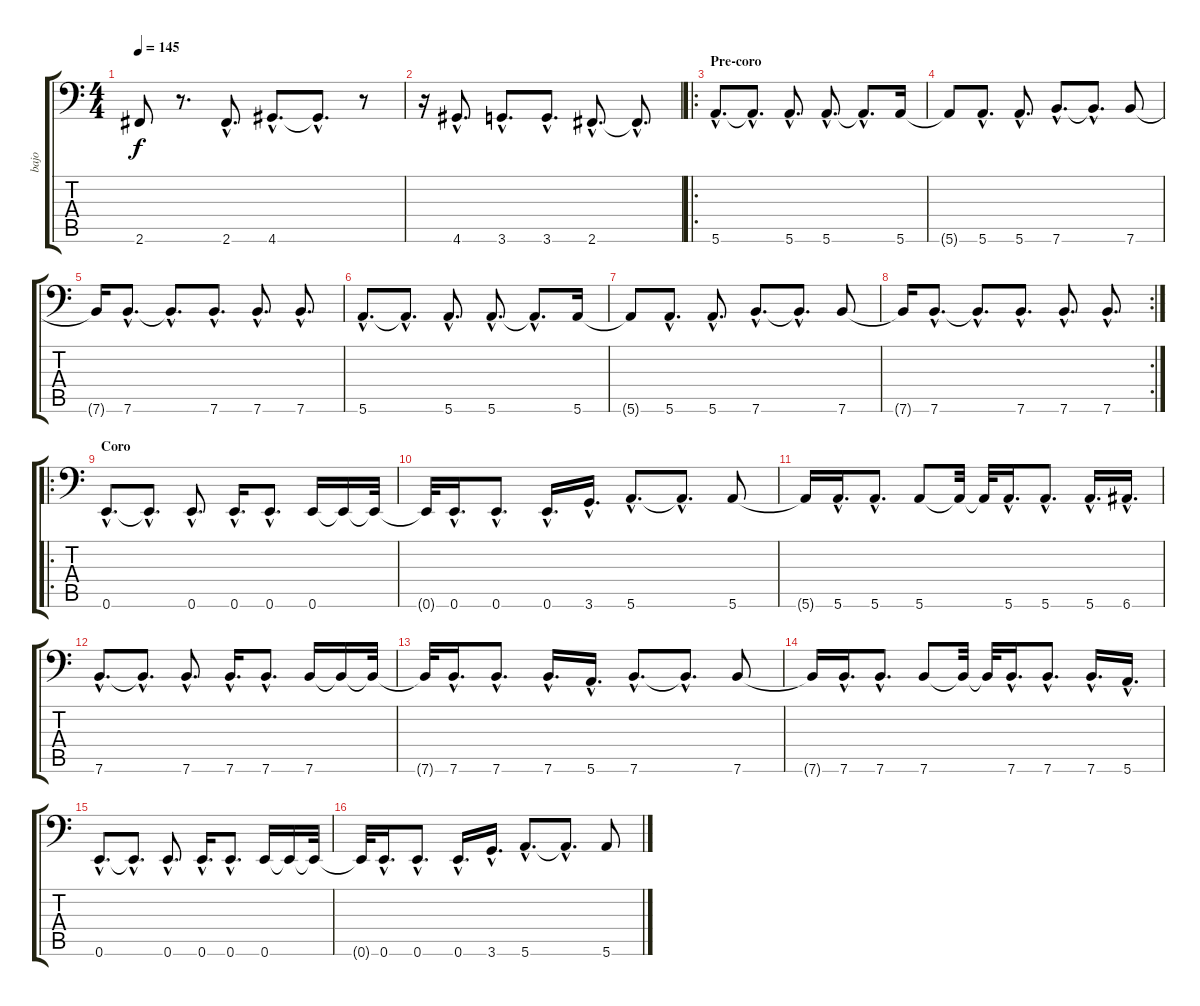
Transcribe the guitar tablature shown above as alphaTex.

\track ("bajo" "bajo") {instrument electricbassfinger}
\staff {score tabs}
\tuning (E3 B2 G2 D2 A1 E1) {hide}
\ts (4 4)
\tempo 145
\clef f4
\ks c
2.6{t}.8{dy f} r.8{d} 2.6{hac}.8{d} 4.6{hac}.8{d} 4.6{hac t}.8{d} r.8 |
r.16 4.6{hac}.8{d} 3.6{hac}.8{d} 3.6{hac}.8{d} 2.6{hac}.8{d} 2.6{hac t}.8{d} |
\ro
\section ("" "Pre-coro")
5.6{hac}.8{d} 5.6{hac t}.8{d} 5.6{hac}.8{d} 5.6{hac}.8{d} 5.6{hac t}.8{d} 5.6.16 |
5.6{t}.8 5.6{hac}.8{d} 5.6{hac}.8{d} 7.6{hac}.8{d} 7.6{hac t}.8{d} 7.6.8 |
7.6{t}.16 7.6{hac}.8{d} 7.6{hac t}.8{d} 7.6{hac}.8{d} 7.6{hac}.8{d} 7.6{hac}.8{d} |
5.6{hac}.8{d} 5.6{hac t}.8{d} 5.6{hac}.8{d} 5.6{hac}.8{d} 5.6{hac t}.8{d} 5.6.16 |
5.6{t}.8 5.6{hac}.8{d} 5.6{hac}.8{d} 7.6{hac}.8{d} 7.6{hac t}.8{d} 7.6.8 |
\rc 2
7.6{t}.16 7.6{hac}.8{d} 7.6{hac t}.8{d} 7.6{hac}.8{d} 7.6{hac}.8{d} 7.6{hac}.8{d} |
\ro
\section ("" "Coro")
0.6{hac}.8{d} 0.6{hac t}.8{d} 0.6{hac}.8{d} 0.6{hac}.16{d} 0.6{hac}.8{d} 0.6.16 0.6{t}.16 0.6{t}.32 |
0.6{t}.32 0.6{hac}.16{d} 0.6{hac}.8{d} 0.6{hac}.16{d} 3.6{hac}.16{d} 5.6{hac}.8{d} 5.6{hac t}.8{d} 5.6.8 |
5.6{t}.16 5.6{hac}.16{d} 5.6{hac}.8{d} 5.6.8 5.6{t}.32 5.6{t}.32 5.6{hac}.16{d} 5.6{hac}.8{d} 5.6{hac}.16{d} 6.6{hac}.16{d} |
7.6{hac}.8{d} 7.6{hac t}.8{d} 7.6{hac}.8{d} 7.6{hac}.16{d} 7.6{hac}.8{d} 7.6.16 7.6{t}.16 7.6{t}.32 |
7.6{t}.32 7.6{hac}.16{d} 7.6{hac}.8{d} 7.6{hac}.16{d} 5.6{hac}.16{d} 7.6{hac}.8{d} 7.6{hac t}.8{d} 7.6.8 |
7.6{t}.16 7.6{hac}.16{d} 7.6{hac}.8{d} 7.6.8 7.6{t}.32 7.6{t}.32 7.6{hac}.16{d} 7.6{hac}.8{d} 7.6{hac}.16{d} 5.6{hac}.16{d} |
0.6{hac}.8{d} 0.6{hac t}.8{d} 0.6{hac}.8{d} 0.6{hac}.16{d} 0.6{hac}.8{d} 0.6.16 0.6{t}.16 0.6{t}.32 |
0.6{t}.32 0.6{hac}.16{d} 0.6{hac}.8{d} 0.6{hac}.16{d} 3.6{hac}.16{d} 5.6{hac}.8{d} 5.6{hac t}.8{d} 5.6.8
